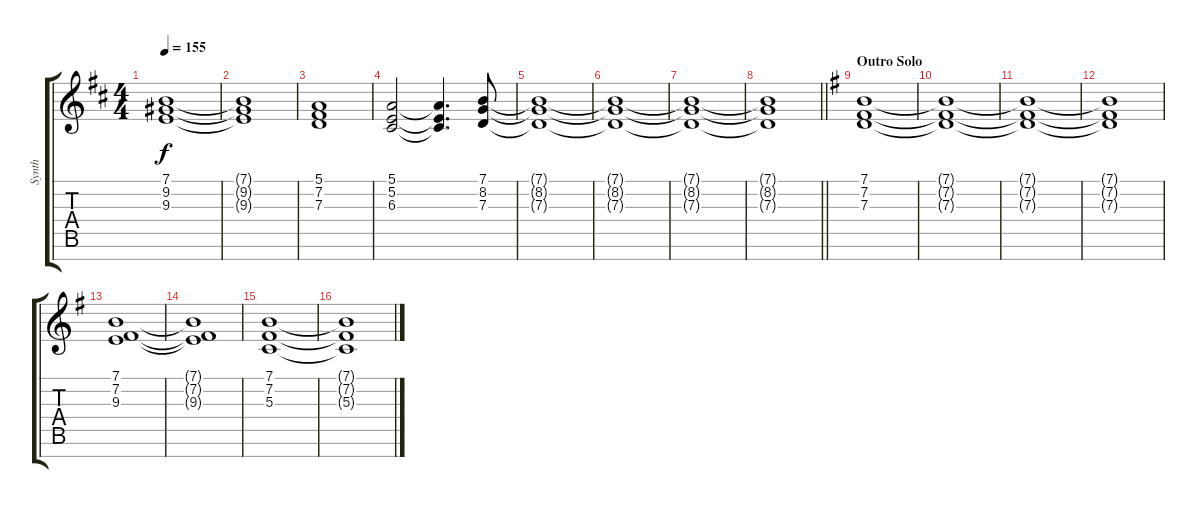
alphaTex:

\track ("Synth" "Synth") {instrument lead1square}
\staff {score tabs}
\tuning (E4 B3 G3 D3 A2 E2 B1) {hide}
\ts (4 4)
\tempo 155
\clef g2
\ks d
(7.1 9.2 9.3).1{dy f} |
(7.1{t} 9.2{t} 9.3{t}).1 |
(5.1 7.2 7.3).1 |
(5.1 5.2 6.3).2 (5.1{t} 5.2{t} 6.3{t}).4{d} (7.1 8.2 7.3).8 |
(7.1{t} 8.2{t} 7.3{t}).1 |
(7.1{t} 8.2{t} 7.3{t}).1{volume 6} |
(7.1{t} 8.2{t} 7.3{t}).1 |
\barLineRight lightlight
(7.1{t} 8.2{t} 7.3{t}).1 |
\section ("" "Outro Solo")
\ks g
(7.1 7.2 7.3).1{volume 9} |
(7.1{t} 7.2{t} 7.3{t}).1 |
(7.1{t} 7.2{t} 7.3{t}).1 |
(7.1{t} 7.2{t} 7.3{t}).1 |
(7.1 7.2 9.3).1 |
(7.1{t} 7.2{t} 9.3{t}).1 |
(7.1 7.2 5.3).1 |
(7.1{t} 7.2{t} 5.3{t}).1
